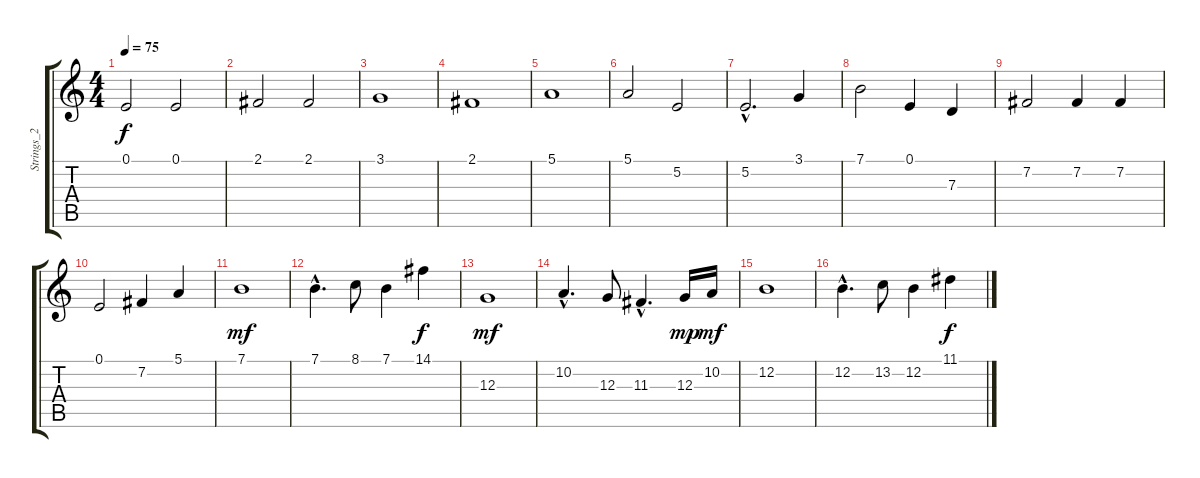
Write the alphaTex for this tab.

\track ("Strings_2 " "Strings_2 ") {instrument frenchhorn}
\staff {score tabs}
\tuning (E4 B3 G3 D3 A2 E2) {hide}
\ts (4 4)
\tempo 75
\clef g2
\ks c
0.1.2{dy f} 0.1.2 |
2.1.2 2.1.2 |
3.1.1 |
2.1.1 |
5.1.1 |
5.1.2 5.2.2 |
5.2{hac}.2{d} 3.1.4 |
7.1.2 0.1.4 7.3.4 |
7.2.2 7.2.4 7.2.4 |
0.1.2 7.2.4 5.1.4 |
7.1.1{dy mf} |
7.1{hac}.4{d} 8.1.8 7.1.4 14.1.4{dy f} |
12.3.1{dy mf} |
10.2{hac}.4{d} 12.3.8 11.3{hac}.4{d} 12.3.16{dy mp} 10.2.16{dy mf} |
12.2.1 |
12.2{hac}.4{d} 13.2.8 12.2.4 11.1.4{dy f}
